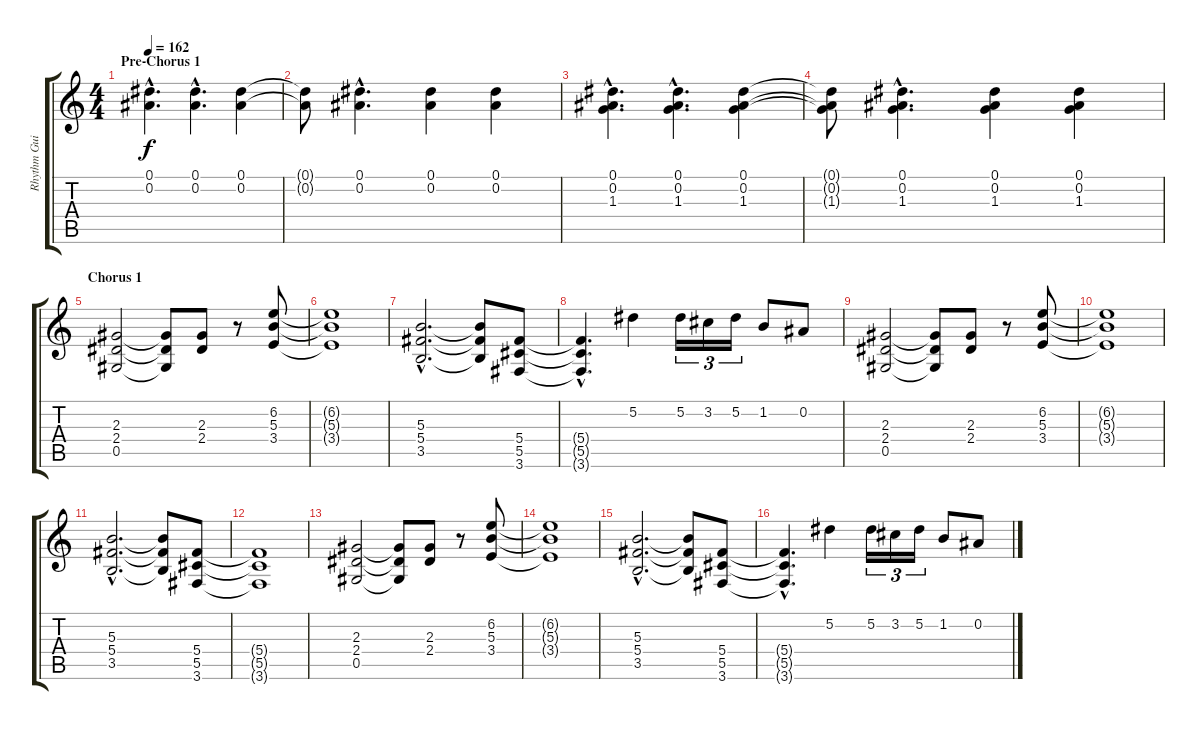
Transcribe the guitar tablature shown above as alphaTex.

\track ("Rhythm Guitar 2" "Rhythm Gui") {instrument distortionguitar}
\staff {score tabs}
\tuning (Eb4 Bb3 Gb3 Db3 Ab2 Eb2) {hide}
\ts (4 4)
\section ("" "Pre-Chorus 1")
\tempo 162
\clef g2
\ks c
(0.1{hac} 0.2{hac}).4{d dy f} (0.1{hac} 0.2{hac}).4{d} (0.1 0.2).4 |
(0.1{t} 0.2{t}).8 (0.1{hac} 0.2{hac}).4{d} (0.1 0.2).4 (0.1 0.2).4 |
(0.1{hac} 0.2{hac} 1.3{hac}).4{d} (0.1{hac} 0.2{hac} 1.3{hac}).4{d} (0.1 0.2 1.3).4 |
(0.1{t} 0.2{t} 1.3{t}).8 (0.1{hac} 0.2{hac} 1.3{hac}).4{d} (0.1 0.2 1.3).4 (0.1 0.2 1.3).4 |
\section ("" "Chorus 1")
(2.3 2.4 0.5).2 (2.3{t} 2.4{t} 0.5{t}).8 (2.3 2.4).8 r.8 (6.2 5.3 3.4).8 |
(6.2{t} 5.3{t} 3.4{t}).1 |
(5.3{hac} 5.4{hac} 3.5{hac}).2{d} (5.3{t} 5.4{t} 3.5{t}).8 (5.4 5.5 3.6).8 |
(5.4{hac t} 5.5{hac t} 3.6{hac t}).4{d} 5.2.4 5.2.16{tu (3 2)} 3.2.16{tu (3 2)} 5.2.16{tu (3 2)} 1.2.8 0.2.8 |
(2.3 2.4 0.5).2 (2.3{t} 2.4{t} 0.5{t}).8 (2.3 2.4).8 r.8 (6.2 5.3 3.4).8 |
(6.2{t} 5.3{t} 3.4{t}).1 |
(5.3{hac} 5.4{hac} 3.5{hac}).2{d} (5.3{t} 5.4{t} 3.5{t}).8 (5.4 5.5 3.6).8 |
(5.4{t} 5.5{t} 3.6{t}).1 |
(2.3 2.4 0.5).2 (2.3{t} 2.4{t} 0.5{t}).8 (2.3 2.4).8 r.8 (6.2 5.3 3.4).8 |
(6.2{t} 5.3{t} 3.4{t}).1 |
(5.3{hac} 5.4{hac} 3.5{hac}).2{d} (5.3{t} 5.4{t} 3.5{t}).8 (5.4 5.5 3.6).8 |
(5.4{hac t} 5.5{hac t} 3.6{hac t}).4{d} 5.2.4 5.2.16{tu (3 2)} 3.2.16{tu (3 2)} 5.2.16{tu (3 2)} 1.2.8 0.2.8
